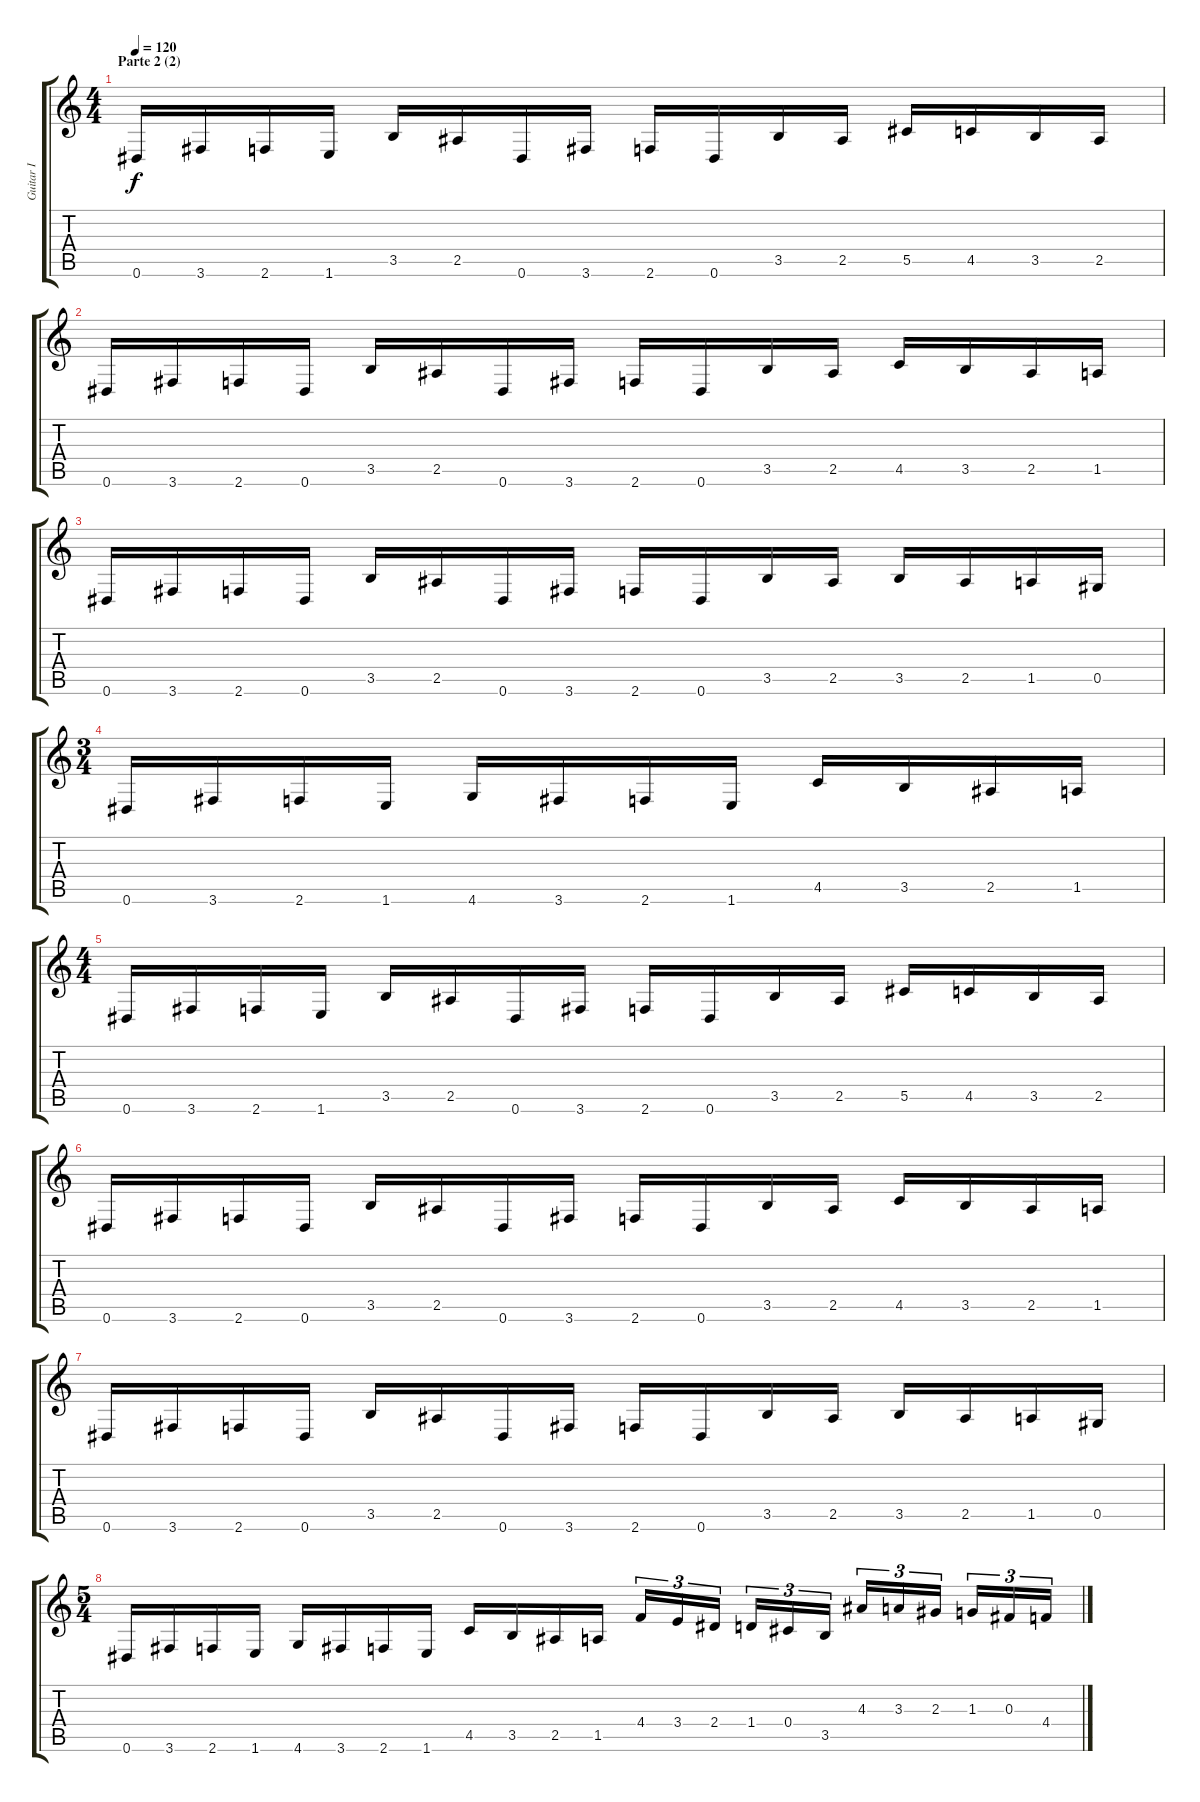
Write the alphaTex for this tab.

\track ("Guitar I" "Guitar I") {instrument distortionguitar}
\staff {score tabs}
\tuning (Eb4 Bb3 Gb3 Db3 Ab2 Eb2) {hide}
\ts (4 4)
\section ("" "Parte 2 (2)")
\tempo 120
\clef g2
\ks c
0.6.16{dy f} 3.6.16 2.6.16 1.6.16 3.5.16 2.5.16 0.6.16 3.6.16 2.6.16 0.6.16 3.5.16 2.5.16 5.5.16 4.5.16 3.5.16 2.5.16 |
0.6.16 3.6.16 2.6.16 0.6.16 3.5.16 2.5.16 0.6.16 3.6.16 2.6.16 0.6.16 3.5.16 2.5.16 4.5.16 3.5.16 2.5.16 1.5.16 |
0.6.16 3.6.16 2.6.16 0.6.16 3.5.16 2.5.16 0.6.16 3.6.16 2.6.16 0.6.16 3.5.16 2.5.16 3.5.16 2.5.16 1.5.16 0.5.16 |
\ts (3 4)
0.6.16 3.6.16 2.6.16 1.6.16 4.6.16 3.6.16 2.6.16 1.6.16 4.5.16 3.5.16 2.5.16 1.5.16 |
\ts (4 4)
0.6.16 3.6.16 2.6.16 1.6.16 3.5.16 2.5.16 0.6.16 3.6.16 2.6.16 0.6.16 3.5.16 2.5.16 5.5.16 4.5.16 3.5.16 2.5.16 |
0.6.16 3.6.16 2.6.16 0.6.16 3.5.16 2.5.16 0.6.16 3.6.16 2.6.16 0.6.16 3.5.16 2.5.16 4.5.16 3.5.16 2.5.16 1.5.16 |
0.6.16 3.6.16 2.6.16 0.6.16 3.5.16 2.5.16 0.6.16 3.6.16 2.6.16 0.6.16 3.5.16 2.5.16 3.5.16 2.5.16 1.5.16 0.5.16 |
\ts (5 4)
0.6.16 3.6.16 2.6.16 1.6.16 4.6.16 3.6.16 2.6.16 1.6.16 4.5.16 3.5.16 2.5.16 1.5.16 4.4.16{tu (3 2)} 3.4.16{tu (3 2)} 2.4.16{tu (3 2)} 1.4.16{tu (3 2)} 0.4.16{tu (3 2)} 3.5.16{tu (3 2)} 4.3.16{tu (3 2)} 3.3.16{tu (3 2)} 2.3.16{tu (3 2)} 1.3.16{tu (3 2)} 0.3.16{tu (3 2)} 4.4.16{tu (3 2)}
